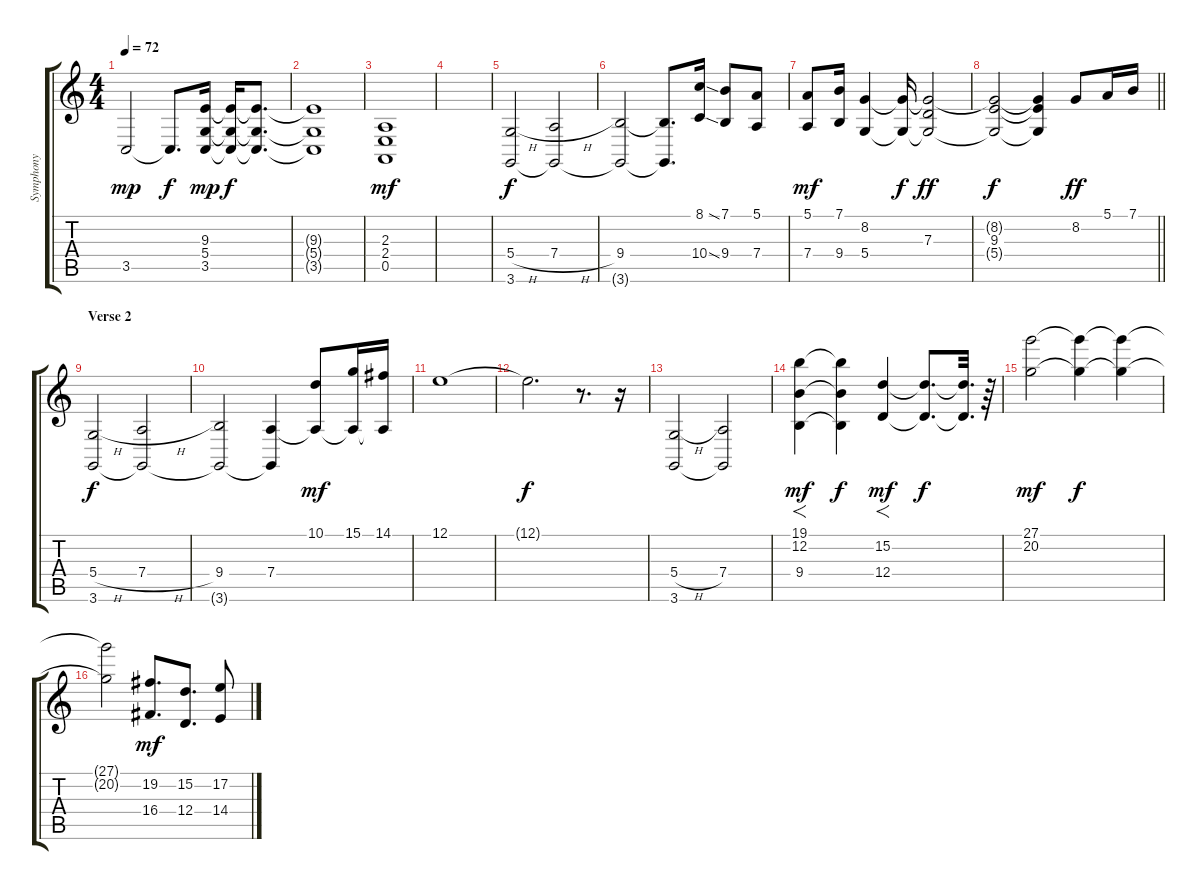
\track ("Symphony" "Symphony") {instrument stringensemble1}
\staff {score tabs}
\tuning (E4 B3 G3 D3 A2 E2) {hide}
\ts (4 4)
\tempo 72
\clef g2
\ks c
3.5.2{dy mp volume 16} 3.5{t}.8{d dy f} (9.3 5.4 3.5).16{dy mp volume 13} (9.3{t} 5.4{t} 3.5{t}).16{dy f volume 9} (9.3{t} 5.4{t} 3.5{t}).8{d} |
(9.3{t} 5.4{t} 3.5{t}).1 |
(2.3 2.4 0.5).1{dy mf volume 13} |
|
(5.4{h} 3.6).2{dy f} (7.4{h} 3.6{t}).2 |
(9.4 3.6{t}).2 (9.4{t} 3.6{t}).8{d} (8.1{ss} 10.4{ss}).16 (7.1 9.4).8 (5.1 7.4).8 |
(5.1 7.4).8{dy mf} (7.1 9.4).16 (8.2 5.4).4 (8.2{t} 5.4{t}).16{dy f} (8.2{t} 7.3 5.4{t}).2{dy ff} |
\barLineRight lightlight
(8.2{t} 9.3 5.4{t}).2{dy f} (8.2{t} 9.3{t} 5.4{t}).4 8.2.8{dy ff} 5.1.16 7.1.16 |
\section ("" "Verse 2")
(5.4{h} 3.6).2{dy f} (7.4{h} 3.6{t}).2 |
(9.4 3.6{t}).2 (7.4 3.6{t}).4 (10.1 7.4{t}).8{dy mf} (15.1 7.4{t}).16 (14.1 7.4{t}).16 |
12.1.1{volume 0} |
12.1{t}.2{d dy f} r.8{d} r.16{volume 13} |
(5.4{h} 3.6).2{volume 13} (7.4 3.6{t}).2 |
(19.1 12.2 9.4).4{f dy mf} (19.1{t} 12.2{t} 9.4{t}).4{dy f} (15.2 12.4).4{f dy mf} (15.2{t} 12.4{t}).8{d dy f} (15.2{t} 12.4{t}).32{d} r.64{volume 13} |
(27.1 20.2).2{dy mf} (27.1{t} 20.2{t}).4{dy f} (27.1{t} 20.2{t}).4 |
(27.1{t} 20.2{t}).2 (19.2 16.4).8{d dy mf volume 13} (15.2 12.4).8{d} (17.2 14.4).8
